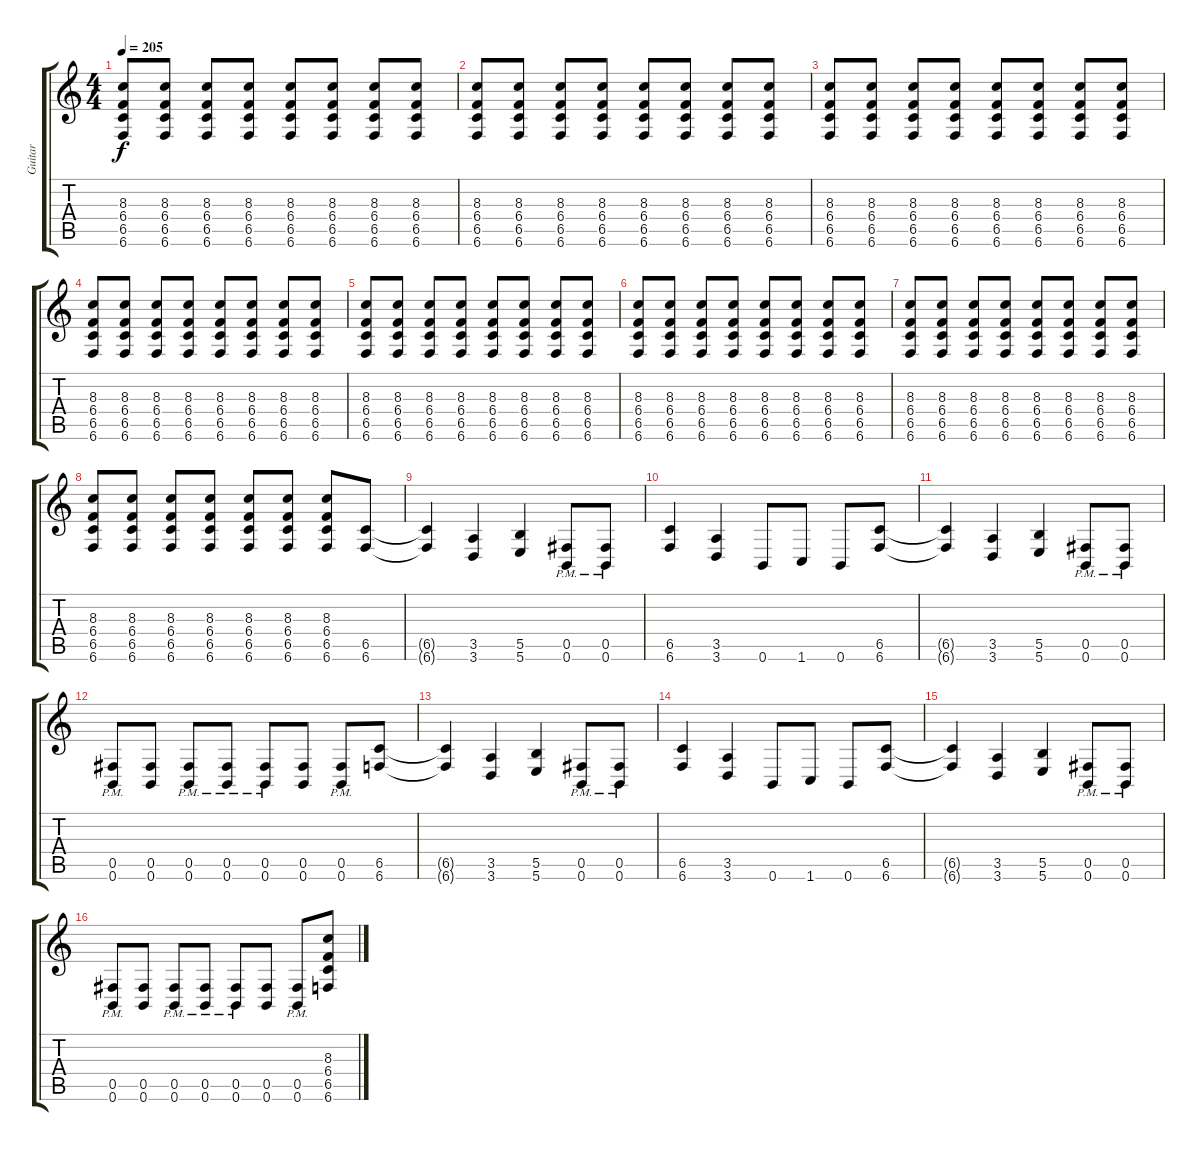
\track ("Guitar" "Guitar") {instrument distortionguitar}
\staff {score tabs}
\tuning (Db4 Ab3 E3 B2 Gb2 B1) {hide}
\ts (4 4)
\tempo 205
\clef g2
\ks c
(8.3{t} 6.4{t} 6.5{t} 6.6{t}).8{dy f} (8.3 6.4 6.5 6.6).8 (8.3 6.4 6.5 6.6).8 (8.3 6.4 6.5 6.6).8 (8.3 6.4 6.5 6.6).8 (8.3 6.4 6.5 6.6).8 (8.3 6.4 6.5 6.6).8 (8.3 6.4 6.5 6.6).8 |
(8.3 6.4 6.5 6.6).8 (8.3 6.4 6.5 6.6).8 (8.3 6.4 6.5 6.6).8 (8.3 6.4 6.5 6.6).8 (8.3 6.4 6.5 6.6).8 (8.3 6.4 6.5 6.6).8 (8.3 6.4 6.5 6.6).8 (8.3 6.4 6.5 6.6).8 |
(8.3 6.4 6.5 6.6).8 (8.3 6.4 6.5 6.6).8 (8.3 6.4 6.5 6.6).8 (8.3 6.4 6.5 6.6).8 (8.3 6.4 6.5 6.6).8 (8.3 6.4 6.5 6.6).8 (8.3 6.4 6.5 6.6).8 (8.3 6.4 6.5 6.6).8 |
(8.3 6.4 6.5 6.6).8 (8.3 6.4 6.5 6.6).8 (8.3 6.4 6.5 6.6).8 (8.3 6.4 6.5 6.6).8 (8.3 6.4 6.5 6.6).8 (8.3 6.4 6.5 6.6).8 (8.3 6.4 6.5 6.6).8 (8.3 6.4 6.5 6.6).8 |
(8.3 6.4 6.5 6.6).8 (8.3 6.4 6.5 6.6).8 (8.3 6.4 6.5 6.6).8 (8.3 6.4 6.5 6.6).8 (8.3 6.4 6.5 6.6).8 (8.3 6.4 6.5 6.6).8 (8.3 6.4 6.5 6.6).8 (8.3 6.4 6.5 6.6).8 |
(8.3 6.4 6.5 6.6).8 (8.3 6.4 6.5 6.6).8 (8.3 6.4 6.5 6.6).8 (8.3 6.4 6.5 6.6).8 (8.3 6.4 6.5 6.6).8 (8.3 6.4 6.5 6.6).8 (8.3 6.4 6.5 6.6).8 (8.3 6.4 6.5 6.6).8 |
(8.3 6.4 6.5 6.6).8 (8.3 6.4 6.5 6.6).8 (8.3 6.4 6.5 6.6).8 (8.3 6.4 6.5 6.6).8 (8.3 6.4 6.5 6.6).8 (8.3 6.4 6.5 6.6).8 (8.3 6.4 6.5 6.6).8 (8.3 6.4 6.5 6.6).8 |
(8.3 6.4 6.5 6.6).8 (8.3 6.4 6.5 6.6).8 (8.3 6.4 6.5 6.6).8 (8.3 6.4 6.5 6.6).8 (8.3 6.4 6.5 6.6).8 (8.3 6.4 6.5 6.6).8 (8.3 6.4 6.5 6.6).8 (6.5 6.6).8 |
(6.5{t} 6.6{t}).4 (3.5 3.6).4 (5.5 5.6).4 (0.5{pm} 0.6{pm}).8 (0.5{pm} 0.6{pm}).8 |
(6.5 6.6).4 (3.5 3.6).4 0.6.8 1.6.8 0.6.8 (6.5 6.6).8 |
(6.5{t} 6.6{t}).4 (3.5 3.6).4 (5.5 5.6).4 (0.5{pm} 0.6{pm}).8 (0.5{pm} 0.6{pm}).8 |
(0.5{pm} 0.6{pm}).8 (0.5 0.6).8 (0.5{pm} 0.6{pm}).8 (0.5{pm} 0.6{pm}).8 (0.5{pm} 0.6{pm}).8 (0.5 0.6).8 (0.5{pm} 0.6{pm}).8 (6.5 6.6).8 |
(6.5{t} 6.6{t}).4 (3.5 3.6).4 (5.5 5.6).4 (0.5{pm} 0.6{pm}).8 (0.5{pm} 0.6{pm}).8 |
(6.5 6.6).4 (3.5 3.6).4 0.6.8 1.6.8 0.6.8 (6.5 6.6).8 |
(6.5{t} 6.6{t}).4 (3.5 3.6).4 (5.5 5.6).4 (0.5{pm} 0.6{pm}).8 (0.5{pm} 0.6{pm}).8 |
(0.5{pm} 0.6{pm}).8 (0.5 0.6).8 (0.5{pm} 0.6{pm}).8 (0.5{pm} 0.6{pm}).8 (0.5{pm} 0.6{pm}).8 (0.5 0.6).8 (0.5{pm} 0.6{pm}).8 (8.3 6.4 6.5 6.6).8
